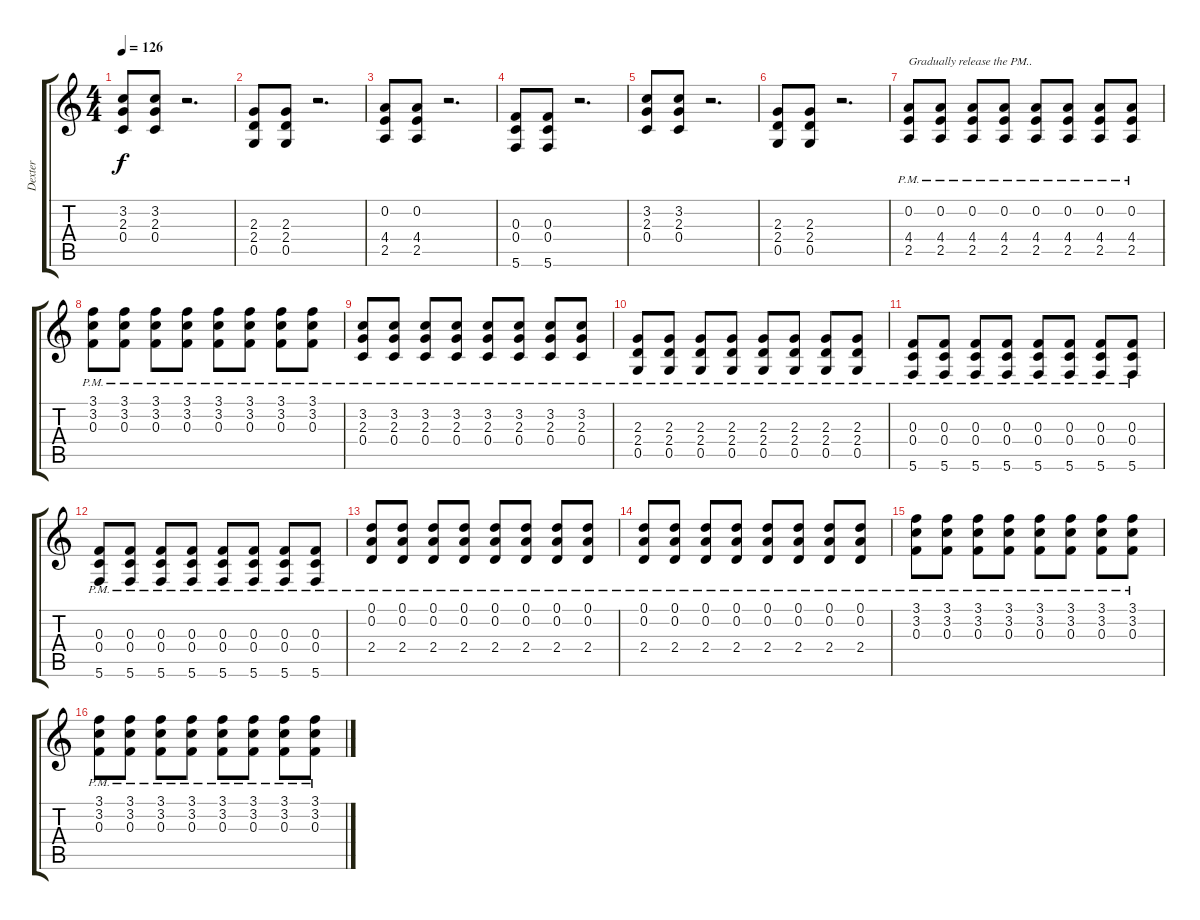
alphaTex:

\track ("Dexter" "Dexter") {instrument distortionguitar}
\staff {score tabs}
\tuning (D4 A3 F3 C3 G2 C2) {hide}
\ts (4 4)
\tempo 126
\clef g2
\ks c
(3.2 2.3 0.4).8{dy f} (3.2 2.3 0.4).8 r.2{d} |
(2.3 2.4 0.5).8 (2.3 2.4 0.5).8 r.2{d} |
(0.2 4.4 2.5).8 (0.2 4.4 2.5).8 r.2{d} |
(0.3 0.4 5.6).8 (0.3 0.4 5.6).8 r.2{d} |
(3.2 2.3 0.4).8 (3.2 2.3 0.4).8 r.2{d} |
(2.3 2.4 0.5).8 (2.3 2.4 0.5).8 r.2{d} |
(0.2{pm} 4.4{pm} 2.5{pm}).8{txt "Gradually release the PM.."} (0.2{pm} 4.4{pm} 2.5{pm}).8 (0.2{pm} 4.4{pm} 2.5{pm}).8 (0.2{pm} 4.4{pm} 2.5{pm}).8 (0.2{pm} 4.4{pm} 2.5{pm}).8 (0.2{pm} 4.4{pm} 2.5{pm}).8 (0.2{pm} 4.4{pm} 2.5{pm}).8 (0.2{pm} 4.4{pm} 2.5{pm}).8 |
(3.1{pm} 3.2{pm} 0.3{pm}).8 (3.1{pm} 3.2{pm} 0.3{pm}).8 (3.1{pm} 3.2{pm} 0.3{pm}).8 (3.1{pm} 3.2{pm} 0.3{pm}).8 (3.1{pm} 3.2{pm} 0.3{pm}).8 (3.1{pm} 3.2{pm} 0.3{pm}).8 (3.1{pm} 3.2{pm} 0.3{pm}).8 (3.1{pm} 3.2{pm} 0.3{pm}).8 |
(3.2{pm} 2.3{pm} 0.4{pm}).8 (3.2{pm} 2.3{pm} 0.4{pm}).8 (3.2{pm} 2.3{pm} 0.4{pm}).8 (3.2{pm} 2.3{pm} 0.4{pm}).8 (3.2{pm} 2.3{pm} 0.4{pm}).8 (3.2{pm} 2.3{pm} 0.4{pm}).8 (3.2{pm} 2.3{pm} 0.4{pm}).8 (3.2{pm} 2.3{pm} 0.4{pm}).8 |
(2.3{pm} 2.4{pm} 0.5{pm}).8 (2.3{pm} 2.4{pm} 0.5{pm}).8 (2.3{pm} 2.4{pm} 0.5{pm}).8 (2.3{pm} 2.4{pm} 0.5{pm}).8 (2.3{pm} 2.4{pm} 0.5{pm}).8 (2.3{pm} 2.4{pm} 0.5{pm}).8 (2.3{pm} 2.4{pm} 0.5{pm}).8 (2.3{pm} 2.4{pm} 0.5{pm}).8 |
(0.3{pm} 0.4{pm} 5.6{pm}).8 (0.3{pm} 0.4{pm} 5.6{pm}).8 (0.3{pm} 0.4{pm} 5.6{pm}).8 (0.3{pm} 0.4{pm} 5.6{pm}).8 (0.3{pm} 0.4{pm} 5.6{pm}).8 (0.3{pm} 0.4{pm} 5.6{pm}).8 (0.3{pm} 0.4{pm} 5.6{pm}).8 (0.3{pm} 0.4{pm} 5.6{pm}).8 |
(0.3{pm} 0.4{pm} 5.6{pm}).8 (0.3{pm} 0.4{pm} 5.6{pm}).8 (0.3{pm} 0.4{pm} 5.6{pm}).8 (0.3{pm} 0.4{pm} 5.6{pm}).8 (0.3{pm} 0.4{pm} 5.6{pm}).8 (0.3{pm} 0.4{pm} 5.6{pm}).8 (0.3{pm} 0.4{pm} 5.6{pm}).8 (0.3{pm} 0.4{pm} 5.6{pm}).8 |
(0.1{pm} 0.2{pm} 2.4{pm}).8 (0.1{pm} 0.2{pm} 2.4{pm}).8 (0.1{pm} 0.2{pm} 2.4{pm}).8 (0.1{pm} 0.2{pm} 2.4{pm}).8 (0.1{pm} 0.2{pm} 2.4{pm}).8 (0.1{pm} 0.2{pm} 2.4{pm}).8 (0.1{pm} 0.2{pm} 2.4{pm}).8 (0.1{pm} 0.2{pm} 2.4{pm}).8 |
(0.1{pm} 0.2{pm} 2.4{pm}).8 (0.1{pm} 0.2{pm} 2.4{pm}).8 (0.1{pm} 0.2{pm} 2.4{pm}).8 (0.1{pm} 0.2{pm} 2.4{pm}).8 (0.1{pm} 0.2{pm} 2.4{pm}).8 (0.1{pm} 0.2{pm} 2.4{pm}).8 (0.1{pm} 0.2{pm} 2.4{pm}).8 (0.1{pm} 0.2{pm} 2.4{pm}).8 |
(3.1{pm} 3.2{pm} 0.3{pm}).8 (3.1{pm} 3.2{pm} 0.3{pm}).8 (3.1{pm} 3.2{pm} 0.3{pm}).8 (3.1{pm} 3.2{pm} 0.3{pm}).8 (3.1{pm} 3.2{pm} 0.3{pm}).8 (3.1{pm} 3.2{pm} 0.3{pm}).8 (3.1{pm} 3.2{pm} 0.3{pm}).8 (3.1{pm} 3.2{pm} 0.3{pm}).8 |
(3.1{pm} 3.2{pm} 0.3{pm}).8 (3.1{pm} 3.2{pm} 0.3{pm}).8 (3.1{pm} 3.2{pm} 0.3{pm}).8 (3.1{pm} 3.2{pm} 0.3{pm}).8 (3.1{pm} 3.2{pm} 0.3{pm}).8 (3.1{pm} 3.2{pm} 0.3{pm}).8 (3.1{pm} 3.2{pm} 0.3{pm}).8 (3.1{pm} 3.2{pm} 0.3{pm}).8
